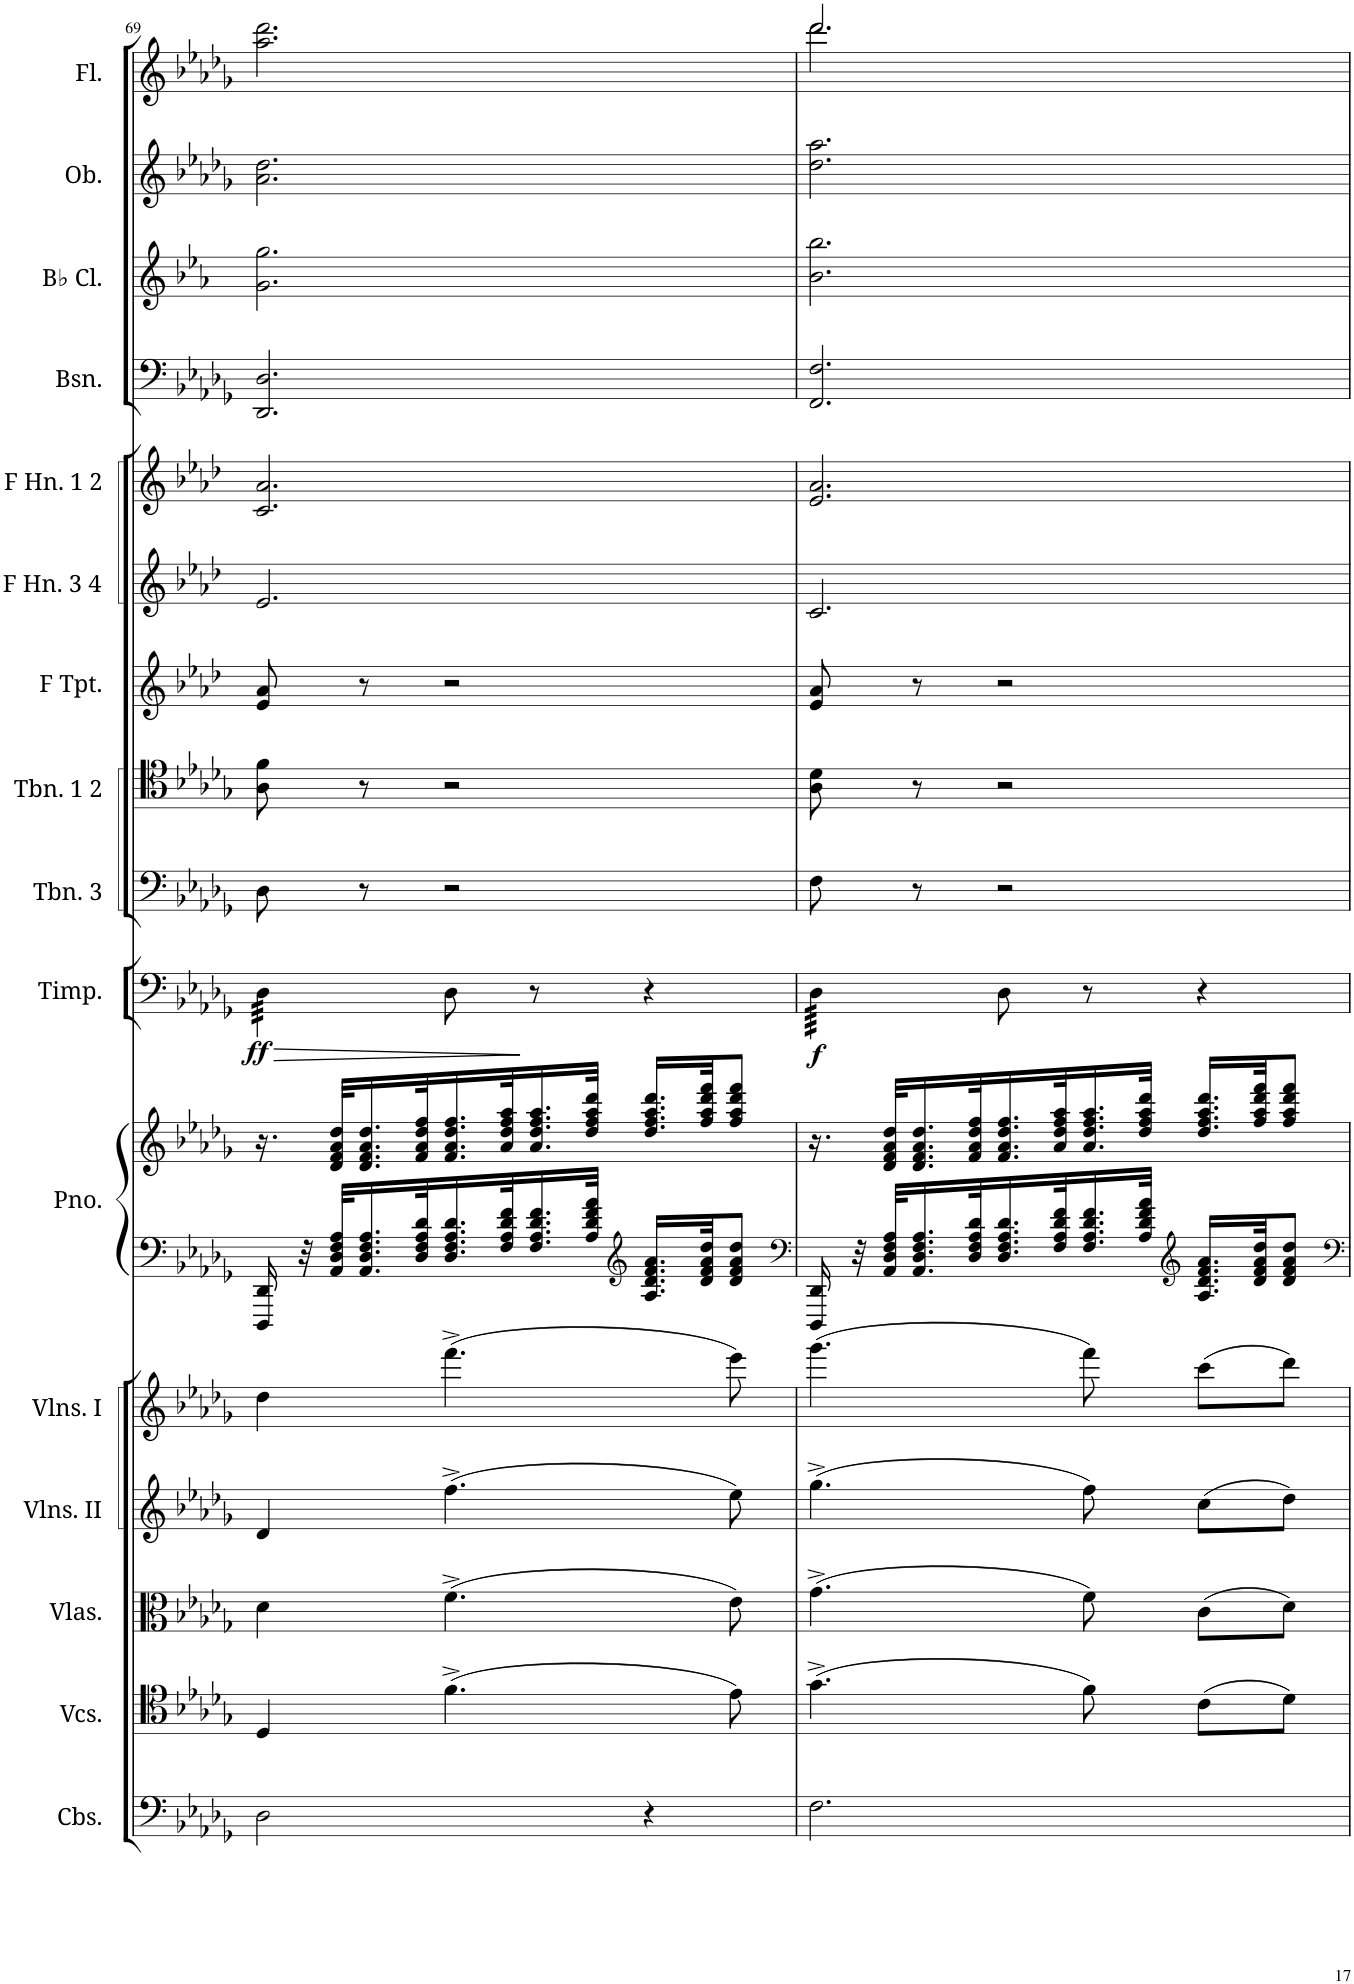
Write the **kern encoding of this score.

**kern	**kern	**kern	**kern	**kern	**kern	**kern	**kern	**dynam	**kern	**kern	**kern	**kern	**kern	**kern	**kern	**kern	**kern
*part16	*part15	*part14	*part13	*part12	*part11	*part11	*part10	*part10	*part9	*part8	*part7	*part6	*part5	*part4	*part3	*part2	*part1
*staff17	*staff16	*staff15	*staff14	*staff13	*staff12	*staff11	*staff10	*staff10	*staff9	*staff8	*staff7	*staff6	*staff5	*staff4	*staff3	*staff2	*staff1
*I"Contrabasses	*I"Violoncellos	*I"Violas	*I"Violins II	*I"Violins I	*I"Grand Piano	*	*I"Timpani (Ab-Db-Eb)	*	*I"Trombone 3	*I"Trombone 1 &amp; 2	*I"F Trumpet	*I"F Horn 3 &amp; 4	*I"F Horn 1 &amp; 2	*I"Bassoon	*I"Bb Clarinet	*I"Oboe	*I"Flute
*I'Cbs.	*I'Vcs.	*I'Vlas.	*I'Vlns. II	*I'Vlns. I	*I'Pno.	*	*I'Timp.	*	*I'Tbn. 3	*I'Tbn. 1 2	*I'F Tpt.	*I'F Hn. 3 4	*I'F Hn. 1 2	*I'Bsn.	*I'Bb Cl.	*I'Ob.	*I'Fl.
!!LO:PB:g=z
*clefF4	*clefC4	*clefC3	*clefG2	*clefG2	*clefF4	*clefG2	*clefF4	*	*clefF4	*clefC4	*clefG2	*clefG2	*clefG2	*clefF4	*clefG2	*clefG2	*clefG2
*Trd7c12	*	*	*	*	*	*	*	*	*	*	*Trd-3c-5	*Trd4c7	*Trd4c7	*	*Trd1c2	*	*
*k[b-e-a-d-g-]	*k[b-e-a-d-g-]	*k[b-e-a-d-g-]	*k[b-e-a-d-g-]	*k[b-e-a-d-g-]	*k[b-e-a-d-g-]	*k[b-e-a-d-g-]	*k[b-e-a-d-g-]	*	*k[b-e-a-d-g-]	*k[b-e-a-d-g-]	*k[b-e-a-d-]	*k[b-e-a-d-]	*k[b-e-a-d-]	*k[b-e-a-d-g-]	*k[b-e-a-]	*k[b-e-a-d-g-]	*k[b-e-a-d-g-]
*M6/8	*M6/8	*M6/8	*M6/8	*M6/8	*M6/8	*M6/8	*M6/8	*	*M6/8	*M6/8	*M6/8	*M6/8	*M6/8	*M6/8	*M6/8	*M6/8	*M6/8
=69	=69	=69	=69	=69	=69	=69	=69	=69	=69	=69	=69	=69	=69	=69	=69	=69	=69
!	!	!	!	!	!	!	!	!LO:HP:b	!	!	!	!	!	!	!	!	!
!	!	!	!	!	!	!	!	!LO:DY:n=1:b	!	!	!	!	!	!	!	!	!
*	*	*	*	*	*	*	*tremolo	*	*	*	*	*	*	*	*	*	*
2D-\	4D-/	4d-\	4d-/	4dd-\	16DDD-/ 16DD-/	16.r	64D-\LLLL	> ff	8D-\	8A-\ 8f\	8e-/ 8a-/	2.e-/	2.c/ 2.a-/	2.DD-/ 2.D-/	2.g\ 2.gg\	2.a-\ 2.dd-\	2.aa-\ 2.ddd-\
.	.	.	.	.	.	.	64D-\	.	.	.	.	.	.	.	.	.	.
.	.	.	.	.	.	.	64D-\	.	.	.	.	.	.	.	.	.	.
.	.	.	.	.	.	.	64D-\	.	.	.	.	.	.	.	.	.	.
.	.	.	.	.	32r	.	64D-\	.	.	.	.	.	.	.	.	.	.
.	.	.	.	.	.	.	64D-\	.	.	.	.	.	.	.	.	.	.
.	.	.	.	.	32AA-/ 32D-/ 32F/ 32A-/KLL	32d-/ 32f/ 32a-/ 32dd-/KLL	64D-\	.	.	.	.	.	.	.	.	.	.
.	.	.	.	.	.	.	64D-\	.	.	.	.	.	.	.	.	.	.
.	.	.	.	.	16.AA-/ 16.D-/ 16.F/ 16.A-/	16.d-/ 16.f/ 16.a-/ 16.dd-/	64D-	.	8r	8r	8r	.	.	.	.	.	.
.	.	.	.	.	.	.	64D-	.	.	.	.	.	.	.	.	.	.
.	.	.	.	.	.	.	64D-	.	.	.	.	.	.	.	.	.	.
.	.	.	.	.	.	.	64D-	.	.	.	.	.	.	.	.	.	.
.	.	.	.	.	.	.	64D-	.	.	.	.	.	.	.	.	.	.
.	.	.	.	.	.	.	64D-	.	.	.	.	.	.	.	.	.	.
.	.	.	.	.	32D-/ 32F/ 32A-/ 32d-/K	32f/ 32a-/ 32dd-/ 32ff/K	64D-	.	.	.	.	.	.	.	.	.	.
.	.	.	.	.	.	.	64D-	.	.	.	.	.	.	.	.	.	.
*	*	*	*	*	*	*	*Xtremolo	*	*	*	*	*	*	*	*	*	*
.	(4.f^\	(4.f^\	(4.ff^\	(4.fff^\	16.D-/ 16.F/ 16.A-/ 16.d-/	16.f/ 16.a-/ 16.dd-/ 16.ff/	8D-\J	.	2r	2r	2r	.	.	.	.	.	.
.	.	.	.	.	32F/ 32A-/ 32d-/ 32f/K	32a-/ 32dd-/ 32ff/ 32aa-/K	.	.	.	.	.	.	.	.	.	.	.
.	.	.	.	.	16.F/ 16.A-/ 16.d-/ 16.f/	16.a-/ 16.dd-/ 16.ff/ 16.aa-/	8r	]	.	.	.	.	.	.	.	.	.
.	.	.	.	.	32A-/ 32d-/ 32f/ 32a-/JJk	32dd-/ 32ff/ 32aa-/ 32ddd-/JJk	.	.	.	.	.	.	.	.	.	.	.
*	*	*	*	*	*clefG2	*	*	*	*	*	*	*	*	*	*	*	*
4r	.	.	.	.	16.A-/ 16.d-/ 16.f/ 16.a-/LL	16.dd-/ 16.ff/ 16.aa-/ 16.ddd-/LL	4r	.	.	.	.	.	.	.	.	.	.
.	.	.	.	.	32d-/ 32f/ 32a-/ 32dd-/JK	32ff/ 32aa-/ 32ddd-/ 32fff/JK	.	.	.	.	.	.	.	.	.	.	.
.	8e-\)	8e-\)	8ee-\)	8eee-\)	8d-/ 8f/ 8a-/ 8dd-/J	8ff/ 8aa-/ 8ddd-/ 8fff/J	.	.	.	.	.	.	.	.	.	.	.
=70	=70	=70	=70	=70	=70	=70	=70	=70	=70	=70	=70	=70	=70	=70	=70	=70	=70
*	*	*	*	*	*clefF4	*	*	*	*	*	*	*	*	*	*	*	*
*	*	*	*	*	*	*	*	*	*	*	*	*	*	*	*	*	*^
!	!	!	!	!	!	!	!	!LO:DY:b	!	!	!	!	!	!	!	!	!	!
*	*	*	*	*	*	*	*tremolo	*	*	*	*	*	*	*	*	*	*	*
2.F\	(4.g-^\	(4.g-^\	(4.gg-^\	(4.ggg-\	16DDD-/ 16DD-/	16.r	64D-\LLLL	f	8F\	8A-\ 8d-\	8e-/ 8a-/	2.c/	2.e-/ 2.a-/	2.FF/ 2.F/	2.b-\ 2.bb-\	2.dd-\ 2.aa-\	2.ddd-/	2.ddd-\
.	.	.	.	.	.	.	64D-\	.	.	.	.	.	.	.	.	.	.	.
.	.	.	.	.	.	.	64D-\	.	.	.	.	.	.	.	.	.	.	.
.	.	.	.	.	.	.	64D-\	.	.	.	.	.	.	.	.	.	.	.
.	.	.	.	.	32r	.	64D-\	.	.	.	.	.	.	.	.	.	.	.
.	.	.	.	.	.	.	64D-\	.	.	.	.	.	.	.	.	.	.	.
.	.	.	.	.	32AA-/ 32D-/ 32F/ 32A-/KLL	32d-/ 32f/ 32a-/ 32dd-/KLL	64D-\	.	.	.	.	.	.	.	.	.	.	.
.	.	.	.	.	.	.	64D-\	.	.	.	.	.	.	.	.	.	.	.
.	.	.	.	.	16.AA-/ 16.D-/ 16.F/ 16.A-/	16.d-/ 16.f/ 16.a-/ 16.dd-/	64D-\	.	8r	8r	8r	.	.	.	.	.	.	.
.	.	.	.	.	.	.	64D-\	.	.	.	.	.	.	.	.	.	.	.
.	.	.	.	.	.	.	64D-\	.	.	.	.	.	.	.	.	.	.	.
.	.	.	.	.	.	.	64D-\	.	.	.	.	.	.	.	.	.	.	.
.	.	.	.	.	.	.	64D-\	.	.	.	.	.	.	.	.	.	.	.
.	.	.	.	.	.	.	64D-\	.	.	.	.	.	.	.	.	.	.	.
.	.	.	.	.	32D-/ 32F/ 32A-/ 32d-/K	32f/ 32a-/ 32dd-/ 32ff/K	64D-\	.	.	.	.	.	.	.	.	.	.	.
.	.	.	.	.	.	.	64D-\JJJJ	.	.	.	.	.	.	.	.	.	.	.
*	*	*	*	*	*	*	*Xtremolo	*	*	*	*	*	*	*	*	*	*	*
.	.	.	.	.	16.D-/ 16.F/ 16.A-/ 16.d-/	16.f/ 16.a-/ 16.dd-/ 16.ff/	8D-\	.	2r	2r	2r	.	.	.	.	.	.	.
.	.	.	.	.	32F/ 32A-/ 32d-/ 32f/K	32a-/ 32dd-/ 32ff/ 32aa-/K	.	.	.	.	.	.	.	.	.	.	.	.
.	8f\)	8f\)	8ff\)	8fff\)	16.F/ 16.A-/ 16.d-/ 16.f/	16.a-/ 16.dd-/ 16.ff/ 16.aa-/	8r	.	.	.	.	.	.	.	.	.	.	.
.	.	.	.	.	32A-/ 32d-/ 32f/ 32a-/JJk	32dd-/ 32ff/ 32aa-/ 32ddd-/JJk	.	.	.	.	.	.	.	.	.	.	.	.
*	*	*	*	*	*clefG2	*	*	*	*	*	*	*	*	*	*	*	*	*
.	(8c\L	(8c\L	(8cc\L	(8ccc\L	16.A-/ 16.d-/ 16.f/ 16.a-/LL	16.dd-/ 16.ff/ 16.aa-/ 16.ddd-/LL	4r	.	.	.	.	.	.	.	.	.	.	.
.	.	.	.	.	32d-/ 32f/ 32a-/ 32dd-/JK	32ff/ 32aa-/ 32ddd-/ 32fff/JK	.	.	.	.	.	.	.	.	.	.	.	.
.	8d-\J)	8d-\J)	8dd-\J)	8ddd-\J)	8d-/ 8f/ 8a-/ 8dd-/J	8ff/ 8aa-/ 8ddd-/ 8fff/J	.	.	.	.	.	.	.	.	.	.	.	.
*	*	*	*	*	*	*	*	*	*	*	*	*	*	*	*	*	*v	*v
=	=	=	=	=	=	=	=	=	=	=	=	=	=	=	=	=	=
*-	*-	*-	*-	*-	*-	*-	*-	*-	*-	*-	*-	*-	*-	*-	*-	*-	*-
